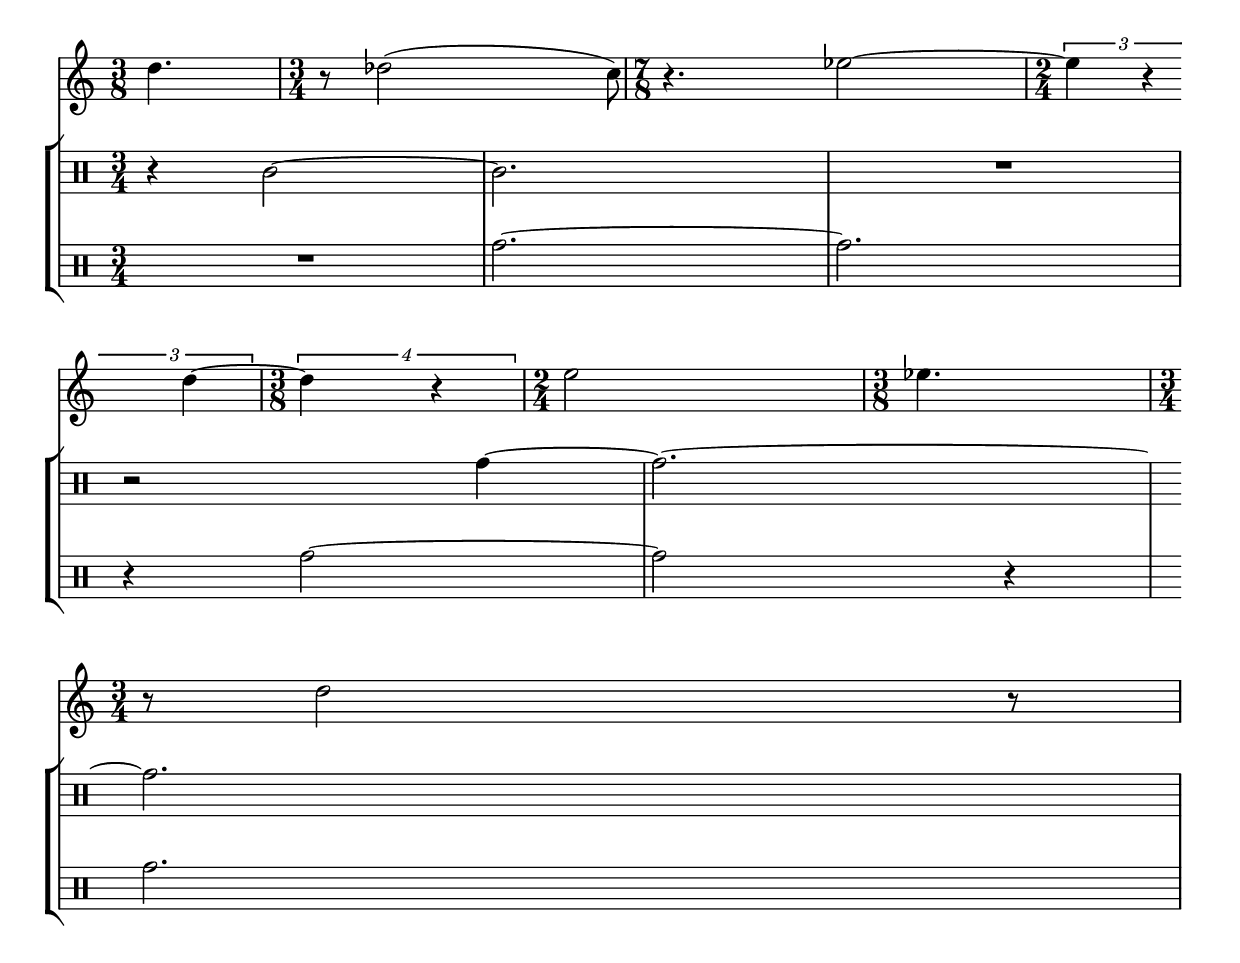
%% Do not edit this file; it is auto-generated from LSR http://lsr.dsi.unimi.it
%% This file is in the public domain.
\version "2.12.0"

\header {
  lsrtags = "rhythms, percussion"

  texidoc = "
In the following snippet, two parts have a completely different time
signature, yet remain synchronized. The bar lines can no longer be
printed at the @code{Score} level; to allow independent bar lines in
each part, the @code{Default_barline_engraver} and
@code{Timing_translator} are moved from the @code{Score} context to the
@code{Staff} context. 

"
  doctitle = "Printing music with different time signatures"
} % begin verbatim

\paper {
  indent = #0
  ragged-right = ##t
}

global = { \time 3/4 { s2.*3 } \bar "" \break { s2.*3 } }

\layout {
  \context {
    \Score
    \remove "Timing_translator"
    \remove "Time_signature_engraver"
    \remove "Default_bar_line_engraver"
    \override SpacingSpanner #'uniform-stretching = ##t
    \override SpacingSpanner #'strict-note-spacing = ##t
    proportionalNotationDuration = #(ly:make-moment 1 64)
  }
  \context {
    \Staff
    \consists "Timing_translator"
    \consists "Default_bar_line_engraver"
    \consists "Time_signature_engraver"
  }
  \context {
    \Voice
    \remove "Forbid_line_break_engraver"
    tupletFullLength = ##t
  }
}

Bassklarinette = \new Staff <<
  \global {
    \bar "|"
    \clef treble
    \time 3/8
    d''4.
    
    \bar "|"
    \time 3/4
    r8 des''2( c''8)
    
    \bar "|"
    \time 7/8
    r4. ees''2 ~
    
    \bar "|"
    \time 2/4
    \tupletUp
    \times 2/3 { ees''4 r4 d''4 ~ }
    
    \bar "|"
    \time 3/8
    \tupletUp
    \times 3/4 { d''4 r4 }
    
    \bar "|"
    \time 2/4
    e''2
    
    \bar "|"
    \time 3/8
    es''4.
    
    \bar "|"
    \time 3/4
    r8 d''2 r8
    \bar "|"
  }
>>

Perkussion = \new StaffGroup <<
  \new Staff <<
    \global {
      \bar "|"
      \clef percussion
      \time 3/4
      r4 c'2 ~
      
      \bar "|"
      c'2.
      
      \bar "|"
      R2.
      
      \bar "|"
      r2 g'4 ~
      
      \bar "|"
      g'2. ~
      
      \bar "|"
      g'2.
    }
  >>
  \new Staff <<
    \global {
      \bar "|"
      \clef percussion
      \time 3/4
      R2.
      
      \bar "|"
      g'2. ~
      
      \bar "|"
      g'2.
      
      \bar "|"
      r4 g'2 ~
      
      \bar "|"
      g'2 r4
      
      \bar "|"
      g'2.
    }
  >>
>>

\score {
  <<
    \Bassklarinette
    \Perkussion
  >>
}
